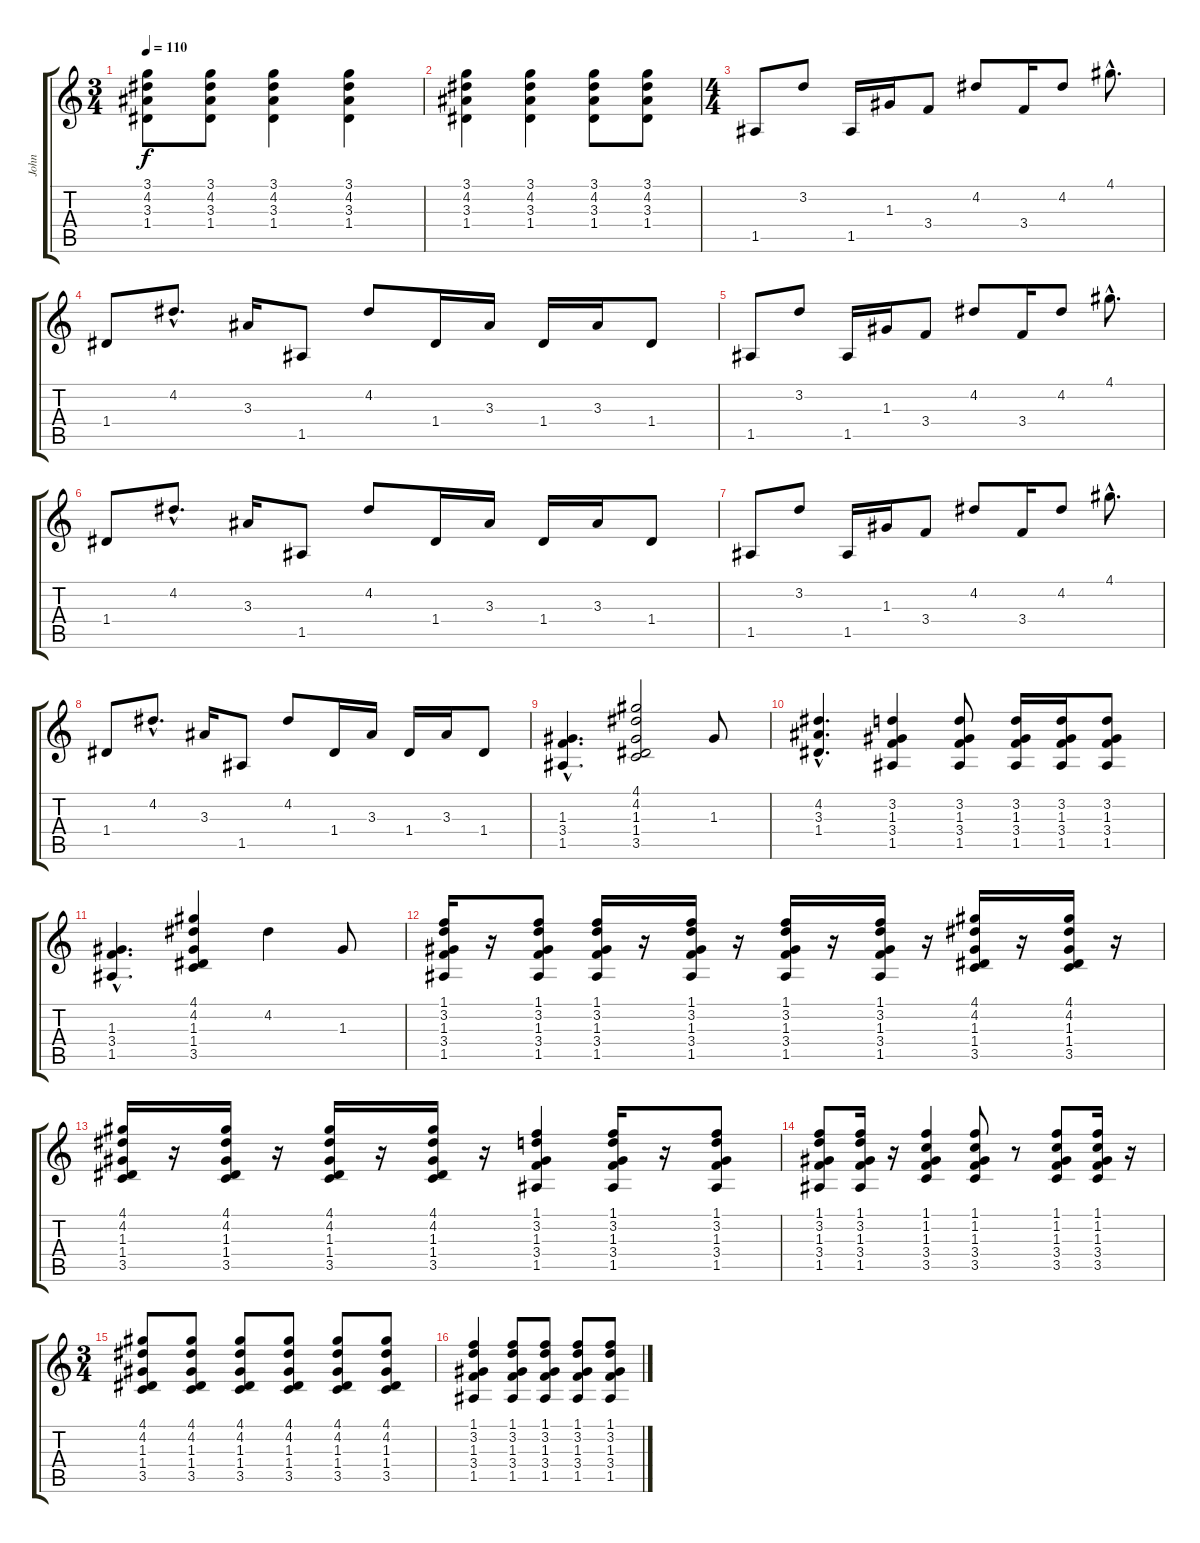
\track ("John" "John") {instrument overdrivenguitar}
\staff {score tabs}
\tuning (E4 B3 G3 D3 A2 E2) {hide}
\ts (3 4)
\tempo 110
\clef g2
\ks c
(3.1 4.2 3.3 1.4).8{dy f} (3.1 4.2 3.3 1.4).8 (3.1 4.2 3.3 1.4).4 (3.1 4.2 3.3 1.4).4 |
(3.1 4.2 3.3 1.4).4 (3.1 4.2 3.3 1.4).4 (3.1 4.2 3.3 1.4).8 (3.1 4.2 3.3 1.4).8 |
\ts (4 4)
1.5.8 3.2.8 1.5.16 1.3.16 3.4.8 4.2.8 3.4.16 4.2.8 4.1{hac}.8{d} |
1.4.8 4.2{hac}.8{d} 3.3.16 1.5.8 4.2.8 1.4.16 3.3.16 1.4.16 3.3.16 1.4.8 |
1.5.8 3.2.8 1.5.16 1.3.16 3.4.8 4.2.8 3.4.16 4.2.8 4.1{hac}.8{d} |
1.4.8 4.2{hac}.8{d} 3.3.16 1.5.8 4.2.8 1.4.16 3.3.16 1.4.16 3.3.16 1.4.8 |
1.5.8 3.2.8 1.5.16 1.3.16 3.4.8 4.2.8 3.4.16 4.2.8 4.1{hac}.8{d} |
1.4.8 4.2{hac}.8{d} 3.3.16 1.5.8 4.2.8 1.4.16 3.3.16 1.4.16 3.3.16 1.4.8 |
(1.3{hac} 3.4{hac} 1.5{hac}).4{d} (4.1 4.2 1.3 1.4 3.5).2 1.3.8 |
(4.2{hac} 3.3{hac} 1.4{hac}).4{d} (3.2 1.3 3.4 1.5).4 (3.2 1.3 3.4 1.5).8 (3.2 1.3 3.4 1.5).16 (3.2 1.3 3.4 1.5).16 (3.2 1.3 3.4 1.5).8 |
(1.3{hac} 3.4{hac} 1.5{hac}).4{d} (4.1 4.2 1.3 1.4 3.5).4 4.2.4 1.3.8 |
(1.1 3.2 1.3 3.4 1.5).16 r.16 (1.1 3.2 1.3 3.4 1.5).8 (1.1 3.2 1.3 3.4 1.5).16 r.16 (1.1 3.2 1.3 3.4 1.5).16 r.16 (1.1 3.2 1.3 3.4 1.5).16 r.16 (1.1 3.2 1.3 3.4 1.5).16 r.16 (4.1 4.2 1.3 1.4 3.5).16 r.16 (4.1 4.2 1.3 1.4 3.5).16 r.16 |
(4.1 4.2 1.3 1.4 3.5).16 r.16 (4.1 4.2 1.3 1.4 3.5).16 r.16 (4.1 4.2 1.3 1.4 3.5).16 r.16 (4.1 4.2 1.3 1.4 3.5).16 r.16 (1.1 3.2 1.3 3.4 1.5).4 (1.1 3.2 1.3 3.4 1.5).16 r.16 (1.1 3.2 1.3 3.4 1.5).8 |
(1.1 3.2 1.3 3.4 1.5).8 (1.1 3.2 1.3 3.4 1.5).16 r.16 (1.1 1.2 1.3 3.4 3.5).4 (1.1 1.2 1.3 3.4 3.5).8 r.8 (1.1 1.2 1.3 3.4 3.5).8 (1.1 1.2 1.3 3.4 3.5).16 r.16 |
\ts (3 4)
(4.1 4.2 1.3 1.4 3.5).8 (4.1 4.2 1.3 1.4 3.5).8 (4.1 4.2 1.3 1.4 3.5).8 (4.1 4.2 1.3 1.4 3.5).8 (4.1 4.2 1.3 1.4 3.5).8 (4.1 4.2 1.3 1.4 3.5).8 |
(1.1 3.2 1.3 3.4 1.5).4 (1.1 3.2 1.3 3.4 1.5).8 (1.1 3.2 1.3 3.4 1.5).8 (1.1 3.2 1.3 3.4 1.5).8 (1.1 3.2 1.3 3.4 1.5).8
